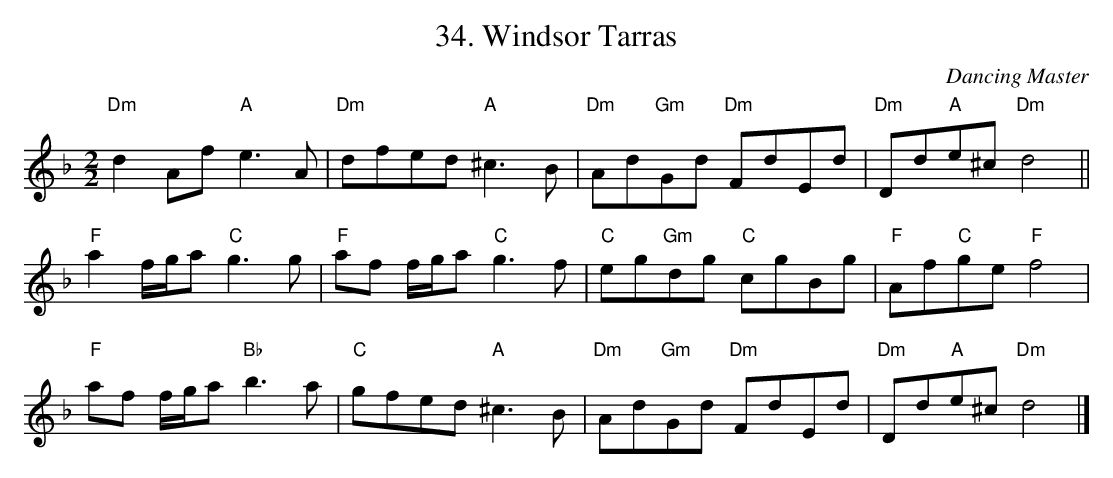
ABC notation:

X:1
T:34. Windsor Tarras
C:Dancing Master
L:1/8
M:2/2
K:F
 "Dm"d2 Af "A"e3 A | "Dm"dfed "A"^c3 B | "Dm"Ad"Gm"Gd "Dm"FdEd | "Dm"Dd"A"e^c "Dm"d4 ||$ "F"a2 f/g/a "C"g3 g | %5
 "F"af f/g/a "C"g3 f | "C"eg"Gm"dg "C"cgBg | "F"Af"C"ge "F"f4 |$ "F"af f/g/a "Bb"b3 a | "C"gfed "A"^c3 B | "Dm"Ad"Gm"Gd "Dm"FdEd | "Dm"Dd"A"e^c "Dm"d4 |] %12
